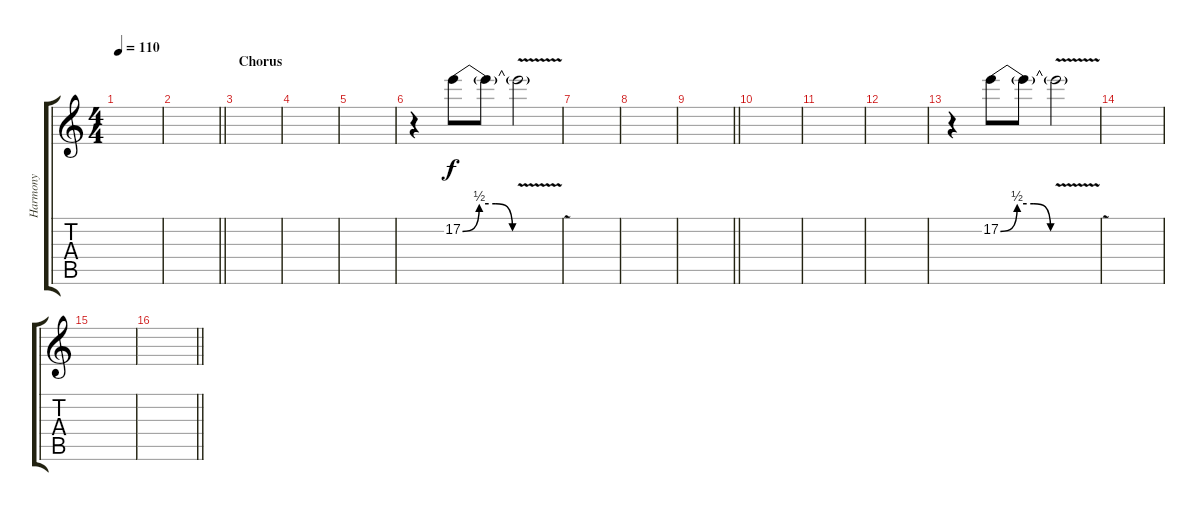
\track ("Harmony" "Harmony") {instrument distortionguitar}
\staff {score tabs}
\tuning (E4 B3 G3 D3 A2 E2) {hide}
\ts (4 4)
\tempo 110
\clef g2
\ks c
|
\barLineRight lightlight
|
\section ("" "Chorus")
|
|
|
r.4 17.2{be (custom 0 0 10 2 20 2 30 0 60 0)}.8 17.2{t}.8 17.2{v t}.2 |
|
|
\barLineRight lightlight
|
|
|
|
r.4 17.2{be (custom 0 0 10 2 20 2 30 0 60 0)}.8 17.2{t}.8 17.2{v t}.2 |
|
|
\barLineRight lightlight
